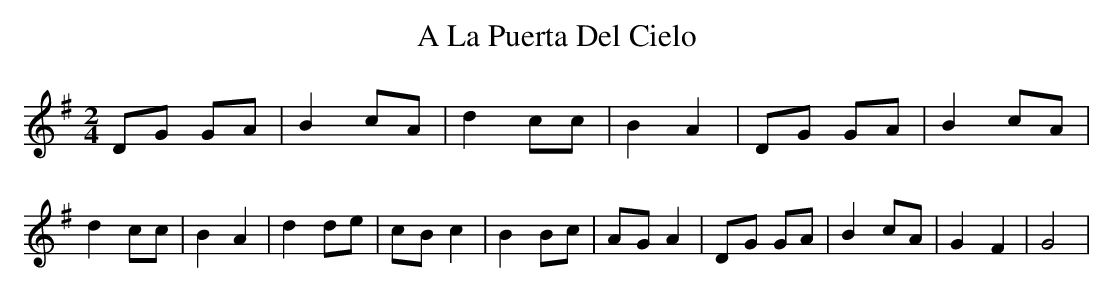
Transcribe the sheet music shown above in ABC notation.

X:1
T:A La Puerta Del Cielo
M:2/4
L:1/8
K:G
 DG GA| B2 cA| d2 cc| B2 A2| DG GA| B2 cA| d2 cc| B2 A2| d2 de|c-B c2|\
 B2 Bc|A-G A2|D-G GA| B2 cA| G2 F2| G4|
